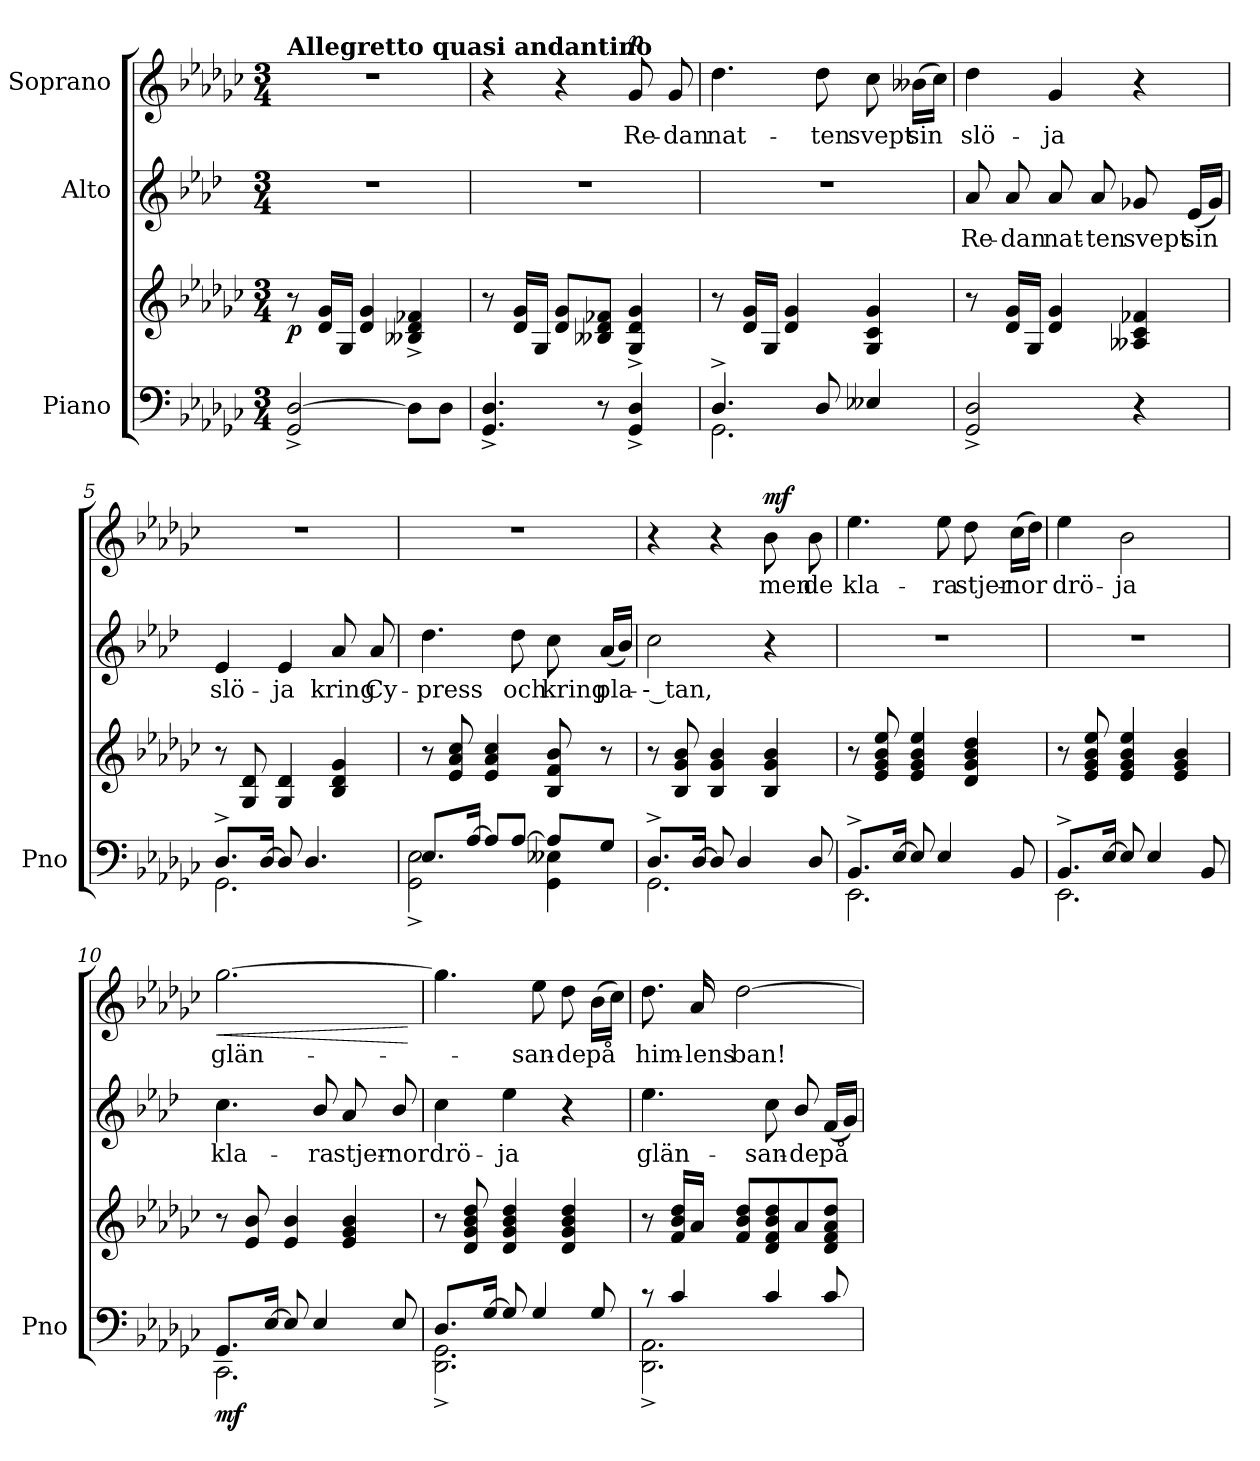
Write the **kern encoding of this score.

**kern	**kern	**dynam	**kern	**text	**kern	**text	**dynam
*part3	*part3	*part3	*part2	*part2	*part1	*part1	*part1
*staff4	*staff3	*staff3/4	*staff2	*staff2	*staff1	*staff1	*staff1
*I"Piano	*	*	*I"Alto	*	*I"Soprano	*	*
*I'Pno	*	*	*	*	*	*	*
*clefF4	*clefG2	*	*clefG2	*	*clefG2	*	*
*	*	*	*ITrd1c2	*	*	*	*
*k[b-e-a-d-g-c-]	*k[b-e-a-d-g-c-]	*	*k[b-e-a-d-g-c-]	*	*k[b-e-a-d-g-c-]	*	*
*M3/4	*M3/4	*	*M3/4	*	*M3/4	*	*
=1	=1	=1	=1	=1	=1	=1	=1
!	!	!	!	!	!LO:TX:a:B:t=Allegretto quasi andantino	!	!
!	!	!LO:DY:b	!	!	!	!	!
2GG-/^ [2D-/^	8r	p	2.r	.	2.r	.	.
.	16d-/ 16g-/LL	.	.	.	.	.	.
.	16G-/JJ	.	.	.	.	.	.
.	4d-/ 4g-/	.	.	.	.	.	.
8D-\L]	4B--X/^> 4d-/^> 4f-X/^>	.	.	.	.	.	.
8D-\J	.	.	.	.	.	.	.
=2	=2	=2	=2	=2	=2	=2	=2
4.GG-/^ 4.D-/^	8r	.	2.r	.	4r	.	.
.	16d-/ 16g-/LL	.	.	.	.	.	.
.	16G-/JJ	.	.	.	.	.	.
.	8d-/ 8g-/L	.	.	.	4r	.	.
8r	8B--X/ 8d-/ 8f-X/J	.	.	.	.	.	.
!	!	!	!	!	!	!LO:LY:b	!LO:DY:a
4GG-/^ 4D-/^	4G-/^> 4d-/^> 4g-/^>	.	.	.	8g-/	Re-	p
!	!	!	!	!	!	!LO:LY:b	!
.	.	.	.	.	8g-/	-dan	.
=3	=3	=3	=3	=3	=3	=3	=3
*^	*	*	*	*	*	*	*
!	!	!	!	!	!	!	!LO:LY:b	!
4.D-^/	2.GG-\	8r	.	2.r	.	4.dd-\	nat-	.
.	.	16d-/ 16g-/LL	.	.	.	.	.	.
.	.	16G-/JJ	.	.	.	.	.	.
.	.	4d-/ 4g-/	.	.	.	.	.	.
!	!	!	!	!	!	!	!LO:LY:b	!
8D-/	.	.	.	.	.	8dd-\	-ten	.
!	!	!	!	!	!	!	!LO:LY:b	!
4E--X/	.	4G-/ 4c-/ 4g-/	.	.	.	8cc-\	svept	.
!	!	!	!	!	!	!	!LO:LY:b	!
.	.	.	.	.	.	(16b--X\LL	sin	.
.	.	.	.	.	.	16cc-\JJ)	.	.
*v	*v	*	*	*	*	*	*	*
!!LO:LB:g=z
=4	=4	=4	=4	=4	=4	=4	=4
!	!	!	!	!LO:LY:b	!	!LO:LY:b	!
2GG-/^ 2D-/^	8r	.	8g-/	Re-	4dd-\	slö-	.
!	!	!	!	!LO:LY:b	!	!	!
.	16d-/ 16g-/LL	.	8g-/	-dan	.	.	.
.	16G-/JJ	.	.	.	.	.	.
!	!	!	!	!LO:LY:b	!	!LO:LY:b	!
.	4d-/ 4g-/	.	8g-/	nat-	4g-/	-ja	.
!	!	!	!	!LO:LY:b	!	!	!
.	.	.	8g-/	-ten	.	.	.
!	!	!	!	!LO:LY:b	!	!	!
4r	4A--X/ 4c-/ 4f-X/	.	8f-X/	svept	4r	.	.
!	!	!	!	!LO:LY:b	!	!	!
.	.	.	(16d-/LL	sin	.	.	.
.	.	.	16f-/JJ)	.	.	.	.
=5	=5	=5	=5	=5	=5	=5	=5
*^	*	*	*	*	*	*	*
!	!	!	!	!	!LO:LY:b	!	!	!
8.D-^/L	2.GG-\	8r	.	4d-/	slö-	2.r	.	.
.	.	8G-/ 8d-/	.	.	.	.	.	.
[16D-/Jk	.	.	.	.	.	.	.	.
!	!	!	!	!	!LO:LY:b	!	!	!
8D-/]	.	4G-/ 4d-/	.	4d-/	-ja	.	.	.
4.D-/	.	.	.	.	.	.	.	.
!	!	!	!	!	!LO:LY:b	!	!	!
.	.	4B-/ 4d-/ 4g-/	.	8g-/	kring	.	.	.
!	!	!	!	!	!LO:LY:b	!	!	!
.	.	.	.	8g-/	Cy-	.	.	.
=6	=6	=6	=6	=6	=6	=6	=6	=6
!	!	!	!	!	!LO:LY:b	!	!	!
8.E-/L	2GG-\^> 2E-\^>	8r	.	4.cc-\	-press	2.r	.	.
.	.	8e-/ 8a-/ 8cc-/	.	.	.	.	.	.
[16A-/Jk	.	.	.	.	.	.	.	.
8A-/L]	.	4e-/ 4a-/ 4cc-/	.	.	.	.	.	.
!	!	!	!	!	!LO:LY:b	!	!	!
[8A-/J	.	.	.	8cc-\	och	.	.	.
!	!	!	!	!	!LO:LY:b	!	!	!
8A-/L]	4GG-\ 4E--X\	8B-/ 8f/ 8b-/	.	8b-\	kring	.	.	.
!	!	!	!	!	!LO:LY:b	!	!	!
8G-/J	.	8r	.	(16g-/LL	pla-	.	.	.
.	.	.	.	16a-/JJ)	.	.	.	.
!!LO:LB:g=z
=7	=7	=7	=7	=7	=7	=7	=7	=7
!	!	!	!	!	!LO:LY:b	!	!	!
8.D-^/L	2.GG-\	8r	.	2b-\	-- tan,	4r	.	.
.	.	8B-/ 8g-/ 8b-/	.	.	.	.	.	.
[16D-/Jk	.	.	.	.	.	.	.	.
8D-/]	.	4B-/ 4g-/ 4b-/	.	.	.	4r	.	.
4D-/	.	.	.	.	.	.	.	.
!	!	!	!	!	!	!	!LO:LY:b	!LO:DY:a
.	.	4B-/ 4g-/ 4b-/	.	4r	.	8b-\	men	mf
!	!	!	!	!	!	!	!LO:LY:b	!
8D-/	.	.	.	.	.	8b-\	de	.
=8	=8	=8	=8	=8	=8	=8	=8	=8
!	!	!	!	!	!	!	!LO:LY:b	!
8.BB-^/L	2.EE-\	8r	.	2.r	.	4.ee-\	kla-	.
.	.	8e-/ 8g-/ 8b-/ 8ee-/	.	.	.	.	.	.
[16E-/Jk	.	.	.	.	.	.	.	.
8E-/]	.	4e-/ 4g-/ 4b-/ 4ee-/	.	.	.	.	.	.
!	!	!	!	!	!	!	!LO:LY:b	!
4E-/	.	.	.	.	.	8ee-\	-ra	.
!	!	!	!	!	!	!	!LO:LY:b	!
.	.	4d-/ 4g-/ 4b-/ 4dd-/	.	.	.	8dd-\	stjer-	.
!	!	!	!	!	!	!	!LO:LY:b	!
8BB-/	.	.	.	.	.	(16cc-\LL	-nor	.
.	.	.	.	.	.	16dd-\JJ)	.	.
=9	=9	=9	=9	=9	=9	=9	=9	=9
!	!	!	!	!	!	!	!LO:LY:b	!
8.BB-^/L	2.EE-\	8r	.	2.r	.	4ee-\	drö-	.
.	.	8e-/ 8g-/ 8b-/ 8ee-/	.	.	.	.	.	.
[16E-/Jk	.	.	.	.	.	.	.	.
!	!	!	!	!	!	!	!LO:LY:b	!
8E-/]	.	4e-/ 4g-/ 4b-/ 4ee-/	.	.	.	2b-\	-ja	.
4E-/	.	.	.	.	.	.	.	.
.	.	4e-/ 4g-/ 4b-/	.	.	.	.	.	.
8BB-/	.	.	.	.	.	.	.	.
!!LO:PB:g=z
=10	=10	=10	=10	=10	=10	=10	=10	=10
!	!	!	!LO:DY:b=2	!	!LO:LY:b	!	!LO:LY:b	!LO:HP:b
8.GG-/L	2.CC-\	8r	mf	4.b-\	kla-	[2.gg-\	glän-	<
.	.	8e-/ 8b-/	.	.	.	.	.	.
[16E-/Jk	.	.	.	.	.	.	.	.
8E-/]	.	4e-/ 4b-/	.	.	.	.	.	.
!	!	!	!	!	!LO:LY:b	!	!	!
4E-/	.	.	.	8a-/	-ra	.	.	.
!	!	!	!	!	!LO:LY:b	!	!	!
.	.	4e-/ 4g-/ 4b-/	.	8g-/	stjer-	.	.	.
!	!	!	!	!	!LO:LY:b	!	!	!
8E-/	.	.	.	8a-/	-nor	.	.	.
*v	*v	*	*	*	*	*	*	*
.	.	.	.	.	.	.	[
=11	=11	=11	=11	=11	=11	=11	=11
*^	*	*	*	*	*	*	*
!	!	!	!	!	!LO:LY:b	!	!	!
8.D-/L	2.DD-\^ 2.GG-\^	8r	.	4b-\	drö-	4.gg-\]	.	.
.	.	8d-/ 8g-/ 8b-/ 8dd-/	.	.	.	.	.	.
[16G-/Jk	.	.	.	.	.	.	.	.
!	!	!	!	!	!LO:LY:b	!	!	!
8G-/]	.	4d-/ 4g-/ 4b-/ 4dd-/	.	4dd-\	-ja	.	.	.
!	!	!	!	!	!	!	!LO:LY:b	!
4G-/	.	.	.	.	.	8ee-\	-san-	.
!	!	!	!	!	!	!	!LO:LY:b	!
.	.	4d-/ 4g-/ 4b-/ 4dd-/	.	4r	.	8dd-\	-de	.
!	!	!	!	!	!	!	!LO:LY:b	!
8G-/	.	.	.	.	.	(16b-\LL	på	.
.	.	.	.	.	.	16cc-\JJ)	.	.
=12	=12	=12	=12	=12	=12	=12	=12	=12
!	!	!	!	!	!LO:LY:b	!	!LO:LY:b	!
8r	2.DD-\^ 2.AA-\^	8r	.	4.dd-\	glän-	8.dd-\	him-	.
4c-/	.	16f/ 16b-/ 16dd-/LL	.	.	.	.	.	.
!	!	!	!	!	!	!	!LO:LY:b	!
.	.	16a-/JJ	.	.	.	16a-/	-lens	.
!	!	!	!	!	!	!	!LO:LY:b	!
.	.	8f/ 8b-/ 8dd-/L	.	.	.	[2dd-\	ban!	.
!	!	!	!	!	!LO:LY:b	!	!	!
4c-/	.	8d-/ 8f/ 8b-/ 8dd-/	.	8b-\	-san-	.	.	.
!	!	!	!	!	!LO:LY:b	!	!	!
.	.	8a-/	.	8a-/	-de	.	.	.
!	!	!	!	!	!LO:LY:b	!	!	!
8c-/	.	8d-/ 8f/ 8a-/ 8dd-/J	.	(16e-/LL	på	.	.	.
.	.	.	.	16f/JJ)	.	.	.	.
*v	*v	*	*	*	*	*	*	*
=	=	=	=	=	=	=	=
*-	*-	*-	*-	*-	*-	*-	*-
